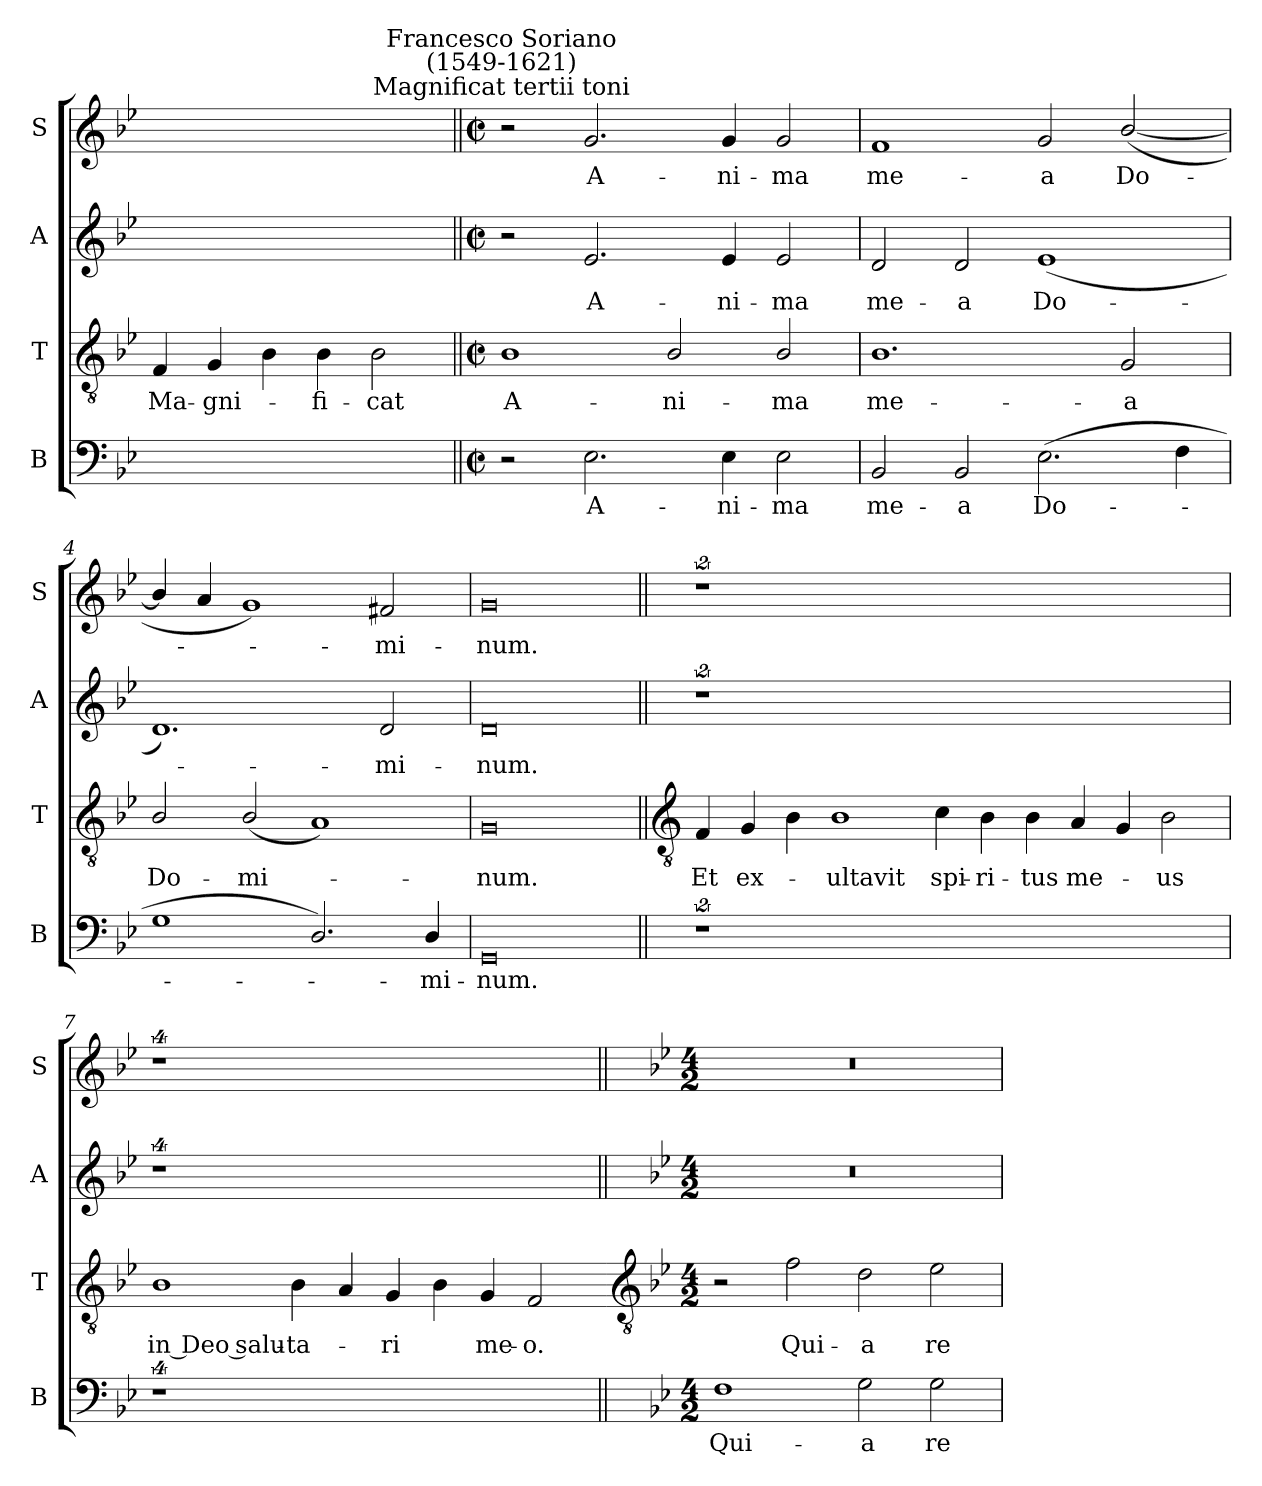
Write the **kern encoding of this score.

**kern	**text	**kern	**text	**kern	**text	**kern	**text
*part4	*part4	*part3	*part3	*part2	*part2	*part1	*part1
*staff4	*staff4	*staff3	*staff3	*staff2	*staff2	*staff1	*staff1
*I"B	*	*I"T	*	*I"A	*	*I"S	*
*I'B	*	*I'T	*	*I'A	*	*I'S	*
*clefF4	*	*clefGv2	*	*clefG2	*	*clefG2	*
*k[b-e-]	*	*k[b-e-]	*	*k[b-e-]	*	*k[b-e-]	*
*B-:	*	*B-:	*	*B-:	*	*B-:	*
=1	=1	=1	=1	=1	=1	=1	=1
!	!	!	!LO:LY:b	!	!	!	!
1.ryy	.	4F	Ma-	1.ryy	.	1.ryy	.
!	!	!	!LO:LY:b	!	!	!	!
.	.	4G	-gni-	.	.	.	.
.	.	4B-	.	.	.	.	.
!	!	!	!LO:LY:b	!	!	!	!
.	.	4B-	fi-	.	.	.	.
!	!	!	!LO:LY:b	!	!	!	!
.	.	2B-	-cat	.	.	.	.
=2||	=2||	=2||	=2||	=2||	=2||	=2||	=2||
*M4/2	*	*M4/2	*	*M4/2	*	*M4/2	*
*met(c|)	*	*met(c|)	*	*met(c|)	*	*met(c|)	*
!	!	!	!	!	!	!LO:TX:a:cj:t=Magnificat tertii toni	!
!	!	!	!	!	!	!LO:TX:a:cj:t=Francesco Soriano\n(1549-1621)	!
!	!	!	!LO:LY:b	!	!	!	!
2r	.	1B-	A-	2r	.	2r	.
!	!LO:LY:b	!	!	!	!LO:LY:b	!	!LO:LY:b
2.E-	A-	.	.	2.e-	A-	2.g	A-
!	!	!	!LO:LY:b	!	!	!	!
.	.	2B-/	-ni-	.	.	.	.
!	!LO:LY:b	!	!	!	!LO:LY:b	!	!LO:LY:b
4E-	-ni-	.	.	4e-	-ni-	4g	-ni-
!	!LO:LY:b	!	!LO:LY:b	!	!LO:LY:b	!	!LO:LY:b
2E-	-ma	2B-/	-ma	2e-	-ma	2g	-ma
=3	=3	=3	=3	=3	=3	=3	=3
!	!LO:LY:b	!	!LO:LY:b	!	!LO:LY:b	!	!LO:LY:b
2BB-	me-	1.B-	me-	2d	me-	1f	me-
!	!LO:LY:b	!	!	!	!LO:LY:b	!	!
2BB-	-a	.	.	2d	-a	.	.
!	!LO:LY:b	!	!	!	!LO:LY:b	!	!LO:LY:b
(>2.E-	Do-	.	.	(<1e-	Do-	2g	-a
!	!	!	!LO:LY:b	!	!	!	!LO:LY:b
.	.	2G	-a	.	.	(<[2b-/	Do-
4F	.	.	.	.	.	.	.
=4	=4	=4	=4	=4	=4	=4	=4
!	!	!	!LO:LY:b	!	!	!	!
1G	.	2B-/	Do-	1.d)	.	4b-/]	.
.	.	.	.	.	.	4a	.
!	!	!	!LO:LY:b	!	!	!	!
.	.	(<2B-/	-mi-	.	.	1g)	.
2.D/)	.	1A)	.	.	.	.	.
!	!	!	!	!	!LO:LY:b	!	!LO:LY:b
.	.	.	.	2d	mi-	2f#X	mi-
!	!LO:LY:b	!	!	!	!	!	!
4D/	mi-	.	.	.	.	.	.
=5	=5	=5	=5	=5	=5	=5	=5
!	!LO:LY:b	!	!LO:LY:b	!	!LO:LY:b	!	!LO:LY:b
0GG	-num.	0G	num.	0d	-num.	0g	-num.
!!LO:LB:g=z
=6||	=6||	=6||	=6||	=6||	=6||	=6||	=6||
*	*	*clefGv2	*	*	*	*	*
!	!	!	!LO:LY:b	!	!	!	!
2%7r	.	4F	Et	2%7r	.	2%7r	.
!	!	!	!LO:LY:b	!	!	!	!
.	.	4G	ex-	.	.	.	.
.	.	4B-	.	.	.	.	.
!	!	!	!LO:LY:b	!	!	!	!
.	.	1B-	ultavit	.	.	.	.
!	!	!	!LO:LY:b	!	!	!	!
.	.	4c	spi-	.	.	.	.
!	!	!	!LO:LY:b	!	!	!	!
.	.	4B-	-ri-	.	.	.	.
!	!	!	!LO:LY:b	!	!	!	!
.	.	4B-	-tus	.	.	.	.
!	!	!	!LO:LY:b	!	!	!	!
.	.	4A	me-	.	.	.	.
.	.	4G	.	.	.	.	.
!	!	!	!LO:LY:b	!	!	!	!
.	.	2B-	us	.	.	.	.
=7	=7	=7	=7	=7	=7	=7	=7
!	!	!	!LO:LY:b	!	!	!	!
4%11r	.	1B-	in Deo salu-	4%11r	.	4%11r	.
!	!	!	!LO:LY:b	!	!	!	!
.	.	4B-	-ta-	.	.	.	.
.	.	4A	.	.	.	.	.
!	!	!	!LO:LY:b	!	!	!	!
.	.	4G	ri	.	.	.	.
.	.	4B-	.	.	.	.	.
!	!	!	!LO:LY:b	!	!	!	!
.	.	4G	me-	.	.	.	.
!	!	!	!LO:LY:b	!	!	!	!
.	.	2F	-o.	.	.	.	.
!!LO:LB:g=z
=8||	=8||	=8-	=8||	=8||	=8||	=8||	=8||
*	*	*clefGv2	*	*	*	*	*
*k[b-e-]	*	*	*	*k[b-e-]	*	*k[b-e-]	*
*B-:	*	*	*	*B-:	*	*B-:	*
*M4/2	*	*M4/2	*	*M4/2	*	*M4/2	*
!	!LO:LY:b	!	!	!	!	!	!
1F	Qui-	2r	.	0r	.	0r	.
!	!	!	!LO:LY:b	!	!	!	!
.	.	2f	Qui-	.	.	.	.
!	!LO:LY:b	!	!LO:LY:b	!	!	!	!
2G	-a	2d	-a	.	.	.	.
!	!LO:LY:b	!	!LO:LY:b	!	!	!	!
2G	re-	2e-	re-	.	.	.	.
=	=	=	=	=	=	=	=
*-	*-	*-	*-	*-	*-	*-	*-
